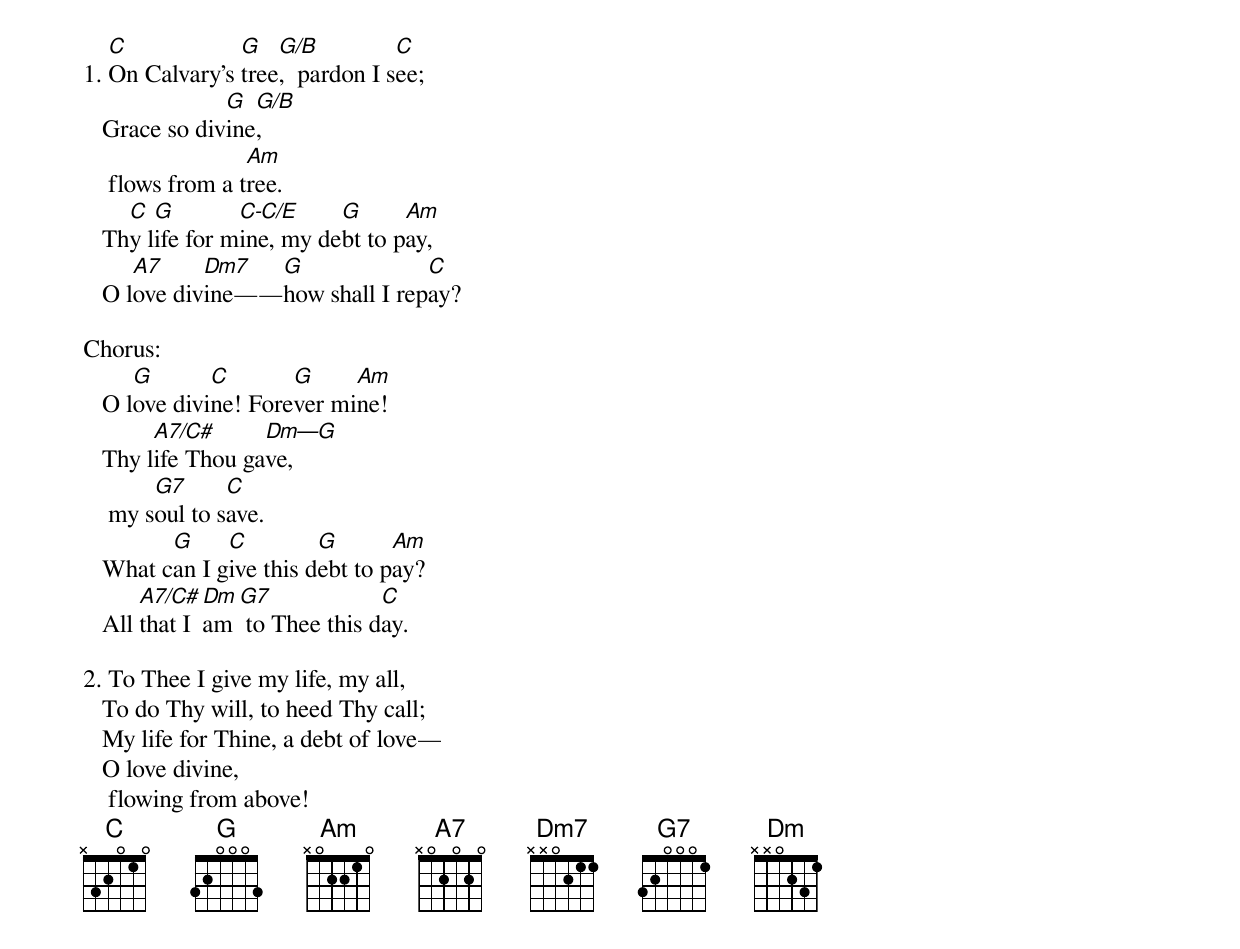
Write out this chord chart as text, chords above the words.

   C            G   G/B          C
1. On Calvary’s tree,  pardon I see;
               G  G/B
   Grace so divine,
                  Am
    flows from a tree.
     C  G        C-C/E     G      Am
   Thy life for mine, my debt to pay,
      A7     Dm7  G              C
   O love divine——how shall I repay?

Chorus:
      G       C       G     Am
   O love divine! Forever mine!
        A7/C#      Dm—G
   Thy life Thou gave,
        G7      C
    my soul to save.
         G     C         G       Am
   What can I give this debt to pay?
       A7/C#  Dm G7             C
   All that I am  to Thee this day.

2. To Thee I give my life, my all,
   To do Thy will, to heed Thy call;
   My life for Thine, a debt of love—
   O love divine,
    flowing from above!
